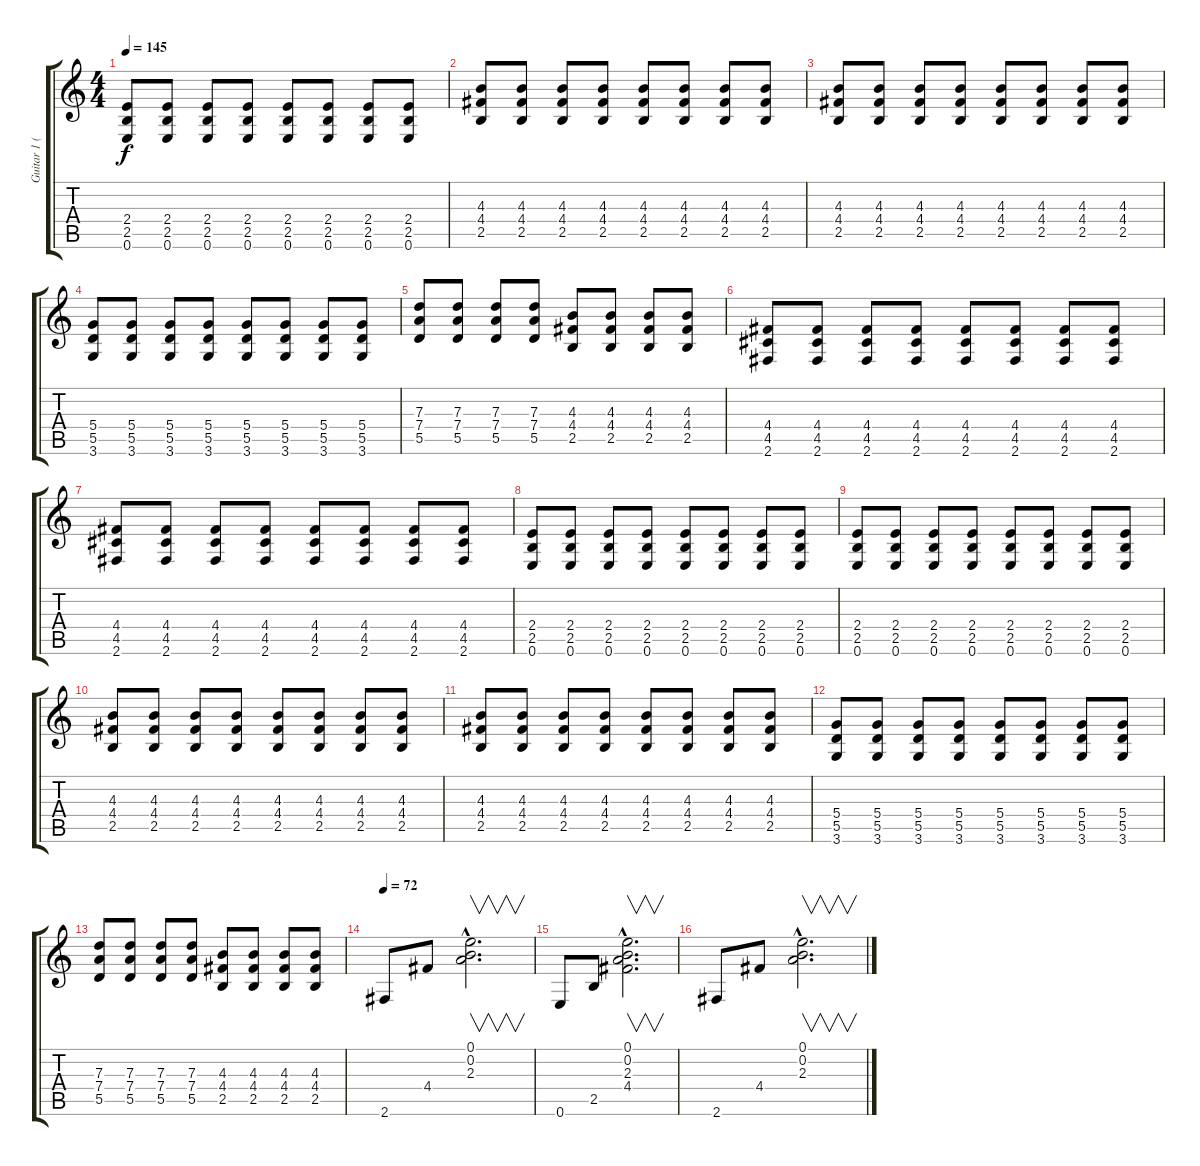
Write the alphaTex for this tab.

\track ("Guitar 1 (Rhythm)" "Guitar 1 (") {instrument distortionguitar}
\staff {score tabs}
\tuning (E4 B3 G3 D3 A2 E2) {hide}
\ts (4 4)
\tempo 145
\clef g2
\ks c
(2.4 2.5 0.6).8{dy f} (2.4 2.5 0.6).8 (2.4 2.5 0.6).8 (2.4 2.5 0.6).8 (2.4 2.5 0.6).8 (2.4 2.5 0.6).8 (2.4 2.5 0.6).8 (2.4 2.5 0.6).8 |
(4.3 4.4 2.5).8 (4.3 4.4 2.5).8 (4.3 4.4 2.5).8 (4.3 4.4 2.5).8 (4.3 4.4 2.5).8 (4.3 4.4 2.5).8 (4.3 4.4 2.5).8 (4.3 4.4 2.5).8 |
(4.3 4.4 2.5).8 (4.3 4.4 2.5).8 (4.3 4.4 2.5).8 (4.3 4.4 2.5).8 (4.3 4.4 2.5).8 (4.3 4.4 2.5).8 (4.3 4.4 2.5).8 (4.3 4.4 2.5).8 |
(5.4 5.5 3.6).8 (5.4 5.5 3.6).8 (5.4 5.5 3.6).8 (5.4 5.5 3.6).8 (5.4 5.5 3.6).8 (5.4 5.5 3.6).8 (5.4 5.5 3.6).8 (5.4 5.5 3.6).8 |
(7.3 7.4 5.5).8 (7.3 7.4 5.5).8 (7.3 7.4 5.5).8 (7.3 7.4 5.5).8 (4.3 4.4 2.5).8 (4.3 4.4 2.5).8 (4.3 4.4 2.5).8 (4.3 4.4 2.5).8 |
(4.4 4.5 2.6).8 (4.4 4.5 2.6).8 (4.4 4.5 2.6).8 (4.4 4.5 2.6).8 (4.4 4.5 2.6).8 (4.4 4.5 2.6).8 (4.4 4.5 2.6).8 (4.4 4.5 2.6).8 |
(4.4 4.5 2.6).8 (4.4 4.5 2.6).8 (4.4 4.5 2.6).8 (4.4 4.5 2.6).8 (4.4 4.5 2.6).8 (4.4 4.5 2.6).8 (4.4 4.5 2.6).8 (4.4 4.5 2.6).8 |
(2.4 2.5 0.6).8 (2.4 2.5 0.6).8 (2.4 2.5 0.6).8 (2.4 2.5 0.6).8 (2.4 2.5 0.6).8 (2.4 2.5 0.6).8 (2.4 2.5 0.6).8 (2.4 2.5 0.6).8 |
(2.4 2.5 0.6).8 (2.4 2.5 0.6).8 (2.4 2.5 0.6).8 (2.4 2.5 0.6).8 (2.4 2.5 0.6).8 (2.4 2.5 0.6).8 (2.4 2.5 0.6).8 (2.4 2.5 0.6).8 |
(4.3 4.4 2.5).8 (4.3 4.4 2.5).8 (4.3 4.4 2.5).8 (4.3 4.4 2.5).8 (4.3 4.4 2.5).8 (4.3 4.4 2.5).8 (4.3 4.4 2.5).8 (4.3 4.4 2.5).8 |
(4.3 4.4 2.5).8 (4.3 4.4 2.5).8 (4.3 4.4 2.5).8 (4.3 4.4 2.5).8 (4.3 4.4 2.5).8 (4.3 4.4 2.5).8 (4.3 4.4 2.5).8 (4.3 4.4 2.5).8 |
(5.4 5.5 3.6).8 (5.4 5.5 3.6).8 (5.4 5.5 3.6).8 (5.4 5.5 3.6).8 (5.4 5.5 3.6).8 (5.4 5.5 3.6).8 (5.4 5.5 3.6).8 (5.4 5.5 3.6).8 |
(7.3 7.4 5.5).8 (7.3 7.4 5.5).8 (7.3 7.4 5.5).8 (7.3 7.4 5.5).8 (4.3 4.4 2.5).8 (4.3 4.4 2.5).8 (4.3 4.4 2.5).8 (4.3 4.4 2.5).8 |
\tempo 72
2.6.8{instrument electricguitarclean} 4.4.8 (0.1{hac} 0.2{hac} 2.3{hac}).2{v d} |
0.6.8 2.5.8 (0.1{hac} 0.2{hac} 2.3{hac} 4.4{hac}).2{v d} |
2.6.8 4.4.8 (0.1{hac} 0.2{hac} 2.3{hac}).2{v d}
